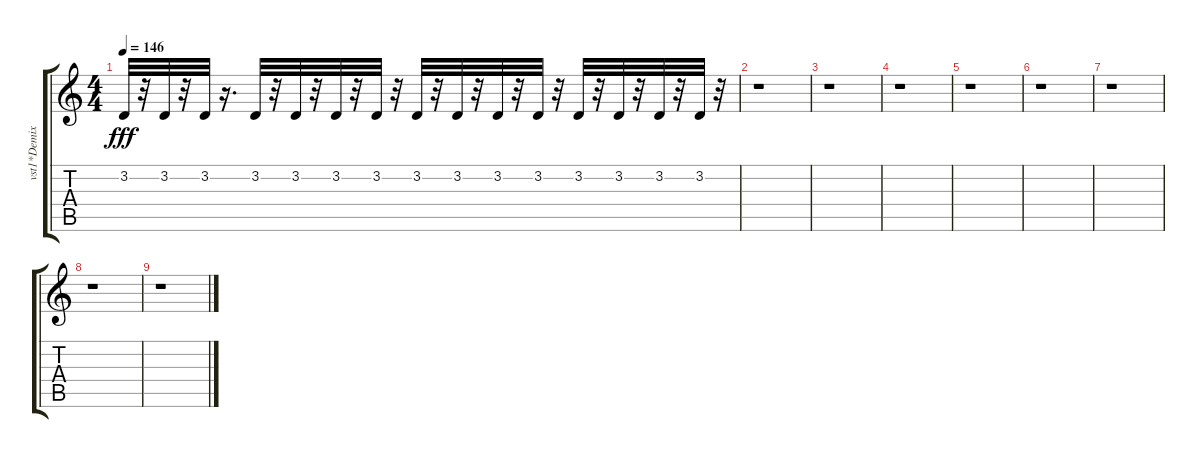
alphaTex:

\track ("vst1*Demixed 03" "vst1*Demix") {instrument choiraahs}
\staff {score tabs}
\tuning (E4 B3 G3 D3 A2 E2) {hide}
\ts (4 4)
\tempo 146
\clef g2
\ks c
3.2.32{dy fff} r.32 3.2.32 r.32 3.2.32 r.16{d} 3.2.32 r.32 3.2.32 r.32 3.2.32 r.32 3.2.32 r.32 3.2.32 r.32 3.2.32 r.32 3.2.32 r.32 3.2.32 r.32 3.2.32 r.32 3.2.32 r.32 3.2.32 r.32 3.2.32 r.32 |
r.1 |
r.1 |
r.1 |
r.1 |
r.1 |
r.1 |
r.1 |
r.1
